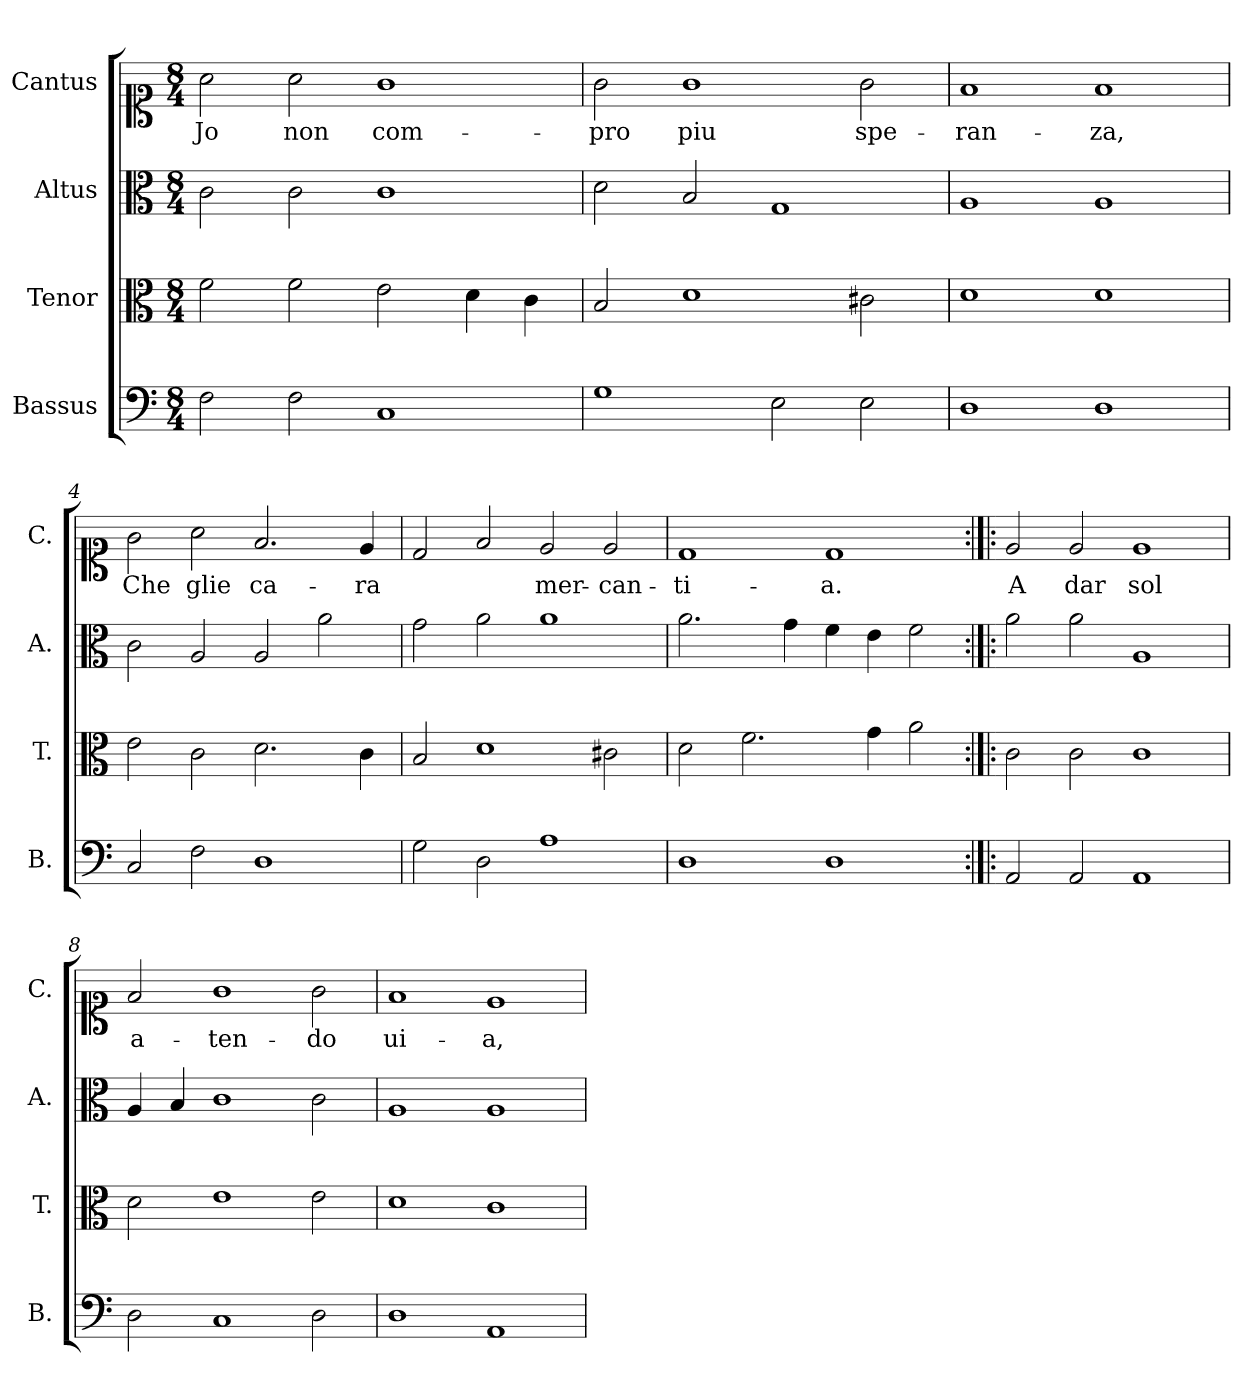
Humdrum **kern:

**kern	**kern	**kern	**kern	**text
*part4	*part3	*part2	*part1	*part1
*staff4	*staff3	*staff2	*staff1	*staff1
*I"Bassus	*I"Tenor	*I"Altus	*I"Cantus	*
*I'B.	*I'T.	*I'A.	*I'C.	*
*clefF4	*clefC3	*clefC3	*clefC1	*
*k[]	*k[]	*k[]	*k[]	*
*M8/4	*M8/4	*M8/4	*M8/4	*
=1	=1	=1	=1	=1
!	!	!	!	!LO:LY:b
2F\	2f\	2c\	2a\	Jo
!	!	!	!	!LO:LY:b
2F\	2f\	2c\	2a\	non
!	!	!	!	!LO:LY:b
1C	2e\	1c	1g	com-
.	4d\	.	.	.
.	4c\	.	.	.
=2	=2	=2	=2	=2
!	!	!	!	!LO:LY:b
1G	2B/	2d\	2g\	-pro
!	!	!	!	!LO:LY:b
.	1d	2B/	1g	piu
2E\	.	1G	.	.
!	!	!	!	!LO:LY:b
2E\	2c#X\	.	2g\	spe-
=3	=3	=3	=3	=3
!	!	!	!	!LO:LY:b
1D	1d	1A	1f	-ran-
!	!	!	!	!LO:LY:b
1D	1d	1A	1f	-za,
=4	=4	=4	=4	=4
!	!	!	!	!LO:LY:b
2C/	2e\	2c\	2g\	Che
!	!	!	!	!LO:LY:b
2F\	2c\	2A/	2a\	glie
!	!	!	!	!LO:LY:b
1D	2.d\	2A/	2.f/	ca-
.	.	2a\	.	.
!	!	!	!	!LO:LY:b
.	4c\	.	4e/	-ra
=5	=5	=5	=5	=5
2G\	2B/	2g\	2d/	.
2D\	1d	2a\	2f/	.
!	!	!	!	!LO:LY:b
1A	.	1a	2e/	mer-
!	!	!	!	!LO:LY:b
.	2c#X\	.	2e/	-can-
!!LO:LB:g=z
=6	=6	=6	=6	=6
!	!	!	!	!LO:LY:b
1D	2d\	2.a\	1d	-ti-
.	2.f\	.	.	.
.	.	4g\	.	.
!	!	!	!	!LO:LY:b
1D	.	4f\	1d	-a.
.	4g\	4e\	.	.
.	2a\	2f\	.	.
=7:|!|:	=7:|!|:	=7:|!|:	=7:|!|:	=7:|!|:
!	!	!	!	!LO:LY:b
2AA/	2c\	2a\	2e/	A
!	!	!	!	!LO:LY:b
2AA/	2c\	2a\	2e/	dar
!	!	!	!	!LO:LY:b
1AA	1c	1A	1e	sol
=8	=8	=8	=8	=8
!	!	!	!	!LO:LY:b
2D\	2d\	4A/	2f/	a-
.	.	4B/	.	.
!	!	!	!	!LO:LY:b
1C	1e	1c	1g	-ten-
!	!	!	!	!LO:LY:b
2D\	2e\	2c\	2g\	-do
=9	=9	=9	=9	=9
!	!	!	!	!LO:LY:b
1D	1d	1A	1f	ui-
!	!	!	!	!LO:LY:b
1AA	1c	1A	1e	-a,
=	=	=	=	=
*-	*-	*-	*-	*-
